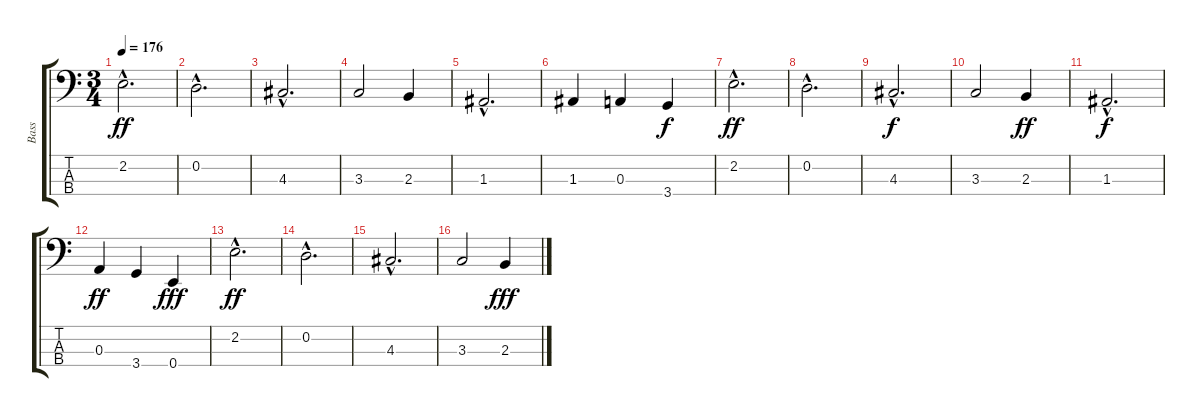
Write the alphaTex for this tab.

\track ("Bass" "Bass") {instrument electricbasspick}
\staff {score tabs}
\tuning (G2 D2 A1 E1) {hide}
\ts (3 4)
\tempo 176
\clef f4
\ks c
2.2{hac}.2{d dy ff instrument electricbasspick} |
0.2{hac}.2{d} |
4.3{hac}.2{d} |
3.3.2 2.3.4 |
1.3{hac}.2{d} |
1.3.4 0.3.4 3.4.4{dy f} |
2.2{hac}.2{d dy ff} |
0.2{hac}.2{d} |
4.3{hac}.2{d dy f} |
3.3.2 2.3.4{dy ff} |
1.3{hac}.2{d dy f} |
0.3.4{dy ff} 3.4.4 0.4.4{dy fff} |
2.2{hac}.2{d dy ff} |
0.2{hac}.2{d} |
4.3{hac}.2{d} |
3.3.2 2.3.4{dy fff}
